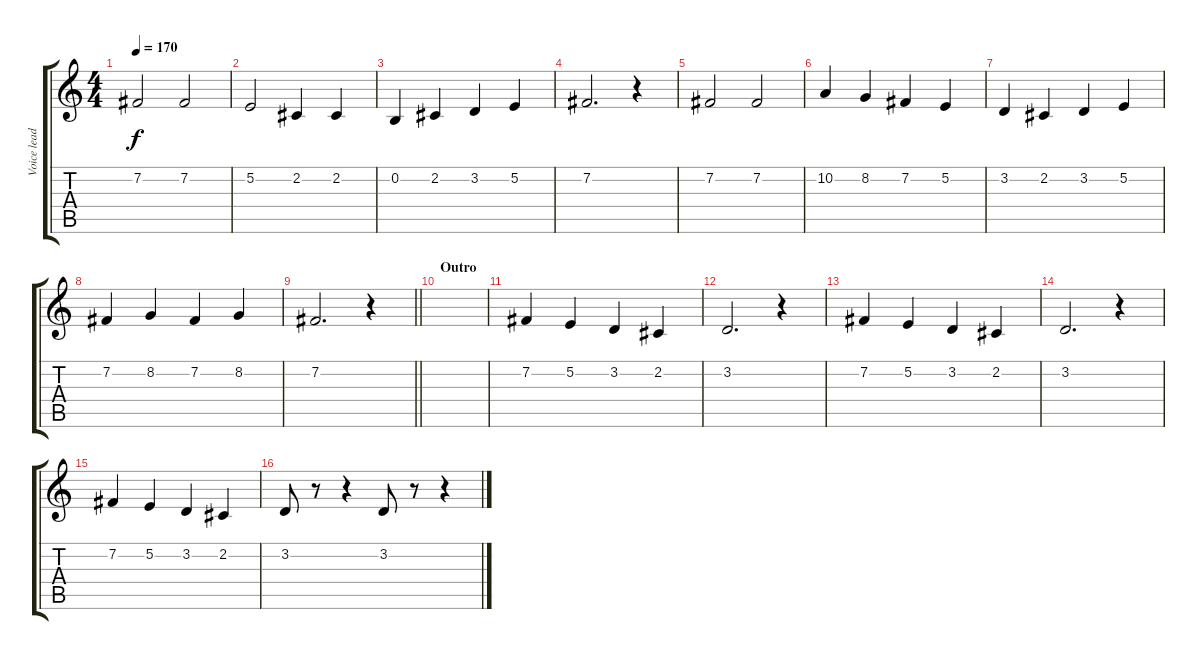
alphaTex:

\track ("Voice lead" "Voice lead") {instrument tenorsax}
\staff {score tabs}
\tuning (E4 B3 G3 D3 A2 E2) {hide}
\ts (4 4)
\tempo 170
\clef g2
\ks c
7.2.2{dy f} 7.2.2 |
5.2.2 2.2.4 2.2.4 |
0.2.4 2.2.4 3.2.4 5.2.4 |
7.2.2{d} r.4 |
7.2.2 7.2.2 |
10.2.4 8.2.4 7.2.4 5.2.4 |
3.2.4 2.2.4 3.2.4 5.2.4 |
7.2.4 8.2.4 7.2.4 8.2.4 |
\barLineRight lightlight
7.2.2{d} r.4 |
\section ("" "Outro")
|
7.2.4 5.2.4 3.2.4 2.2.4 |
3.2.2{d} r.4 |
7.2.4 5.2.4 3.2.4 2.2.4 |
3.2.2{d} r.4 |
7.2.4 5.2.4 3.2.4 2.2.4 |
3.2.8 r.8 r.4 3.2.8 r.8 r.4
